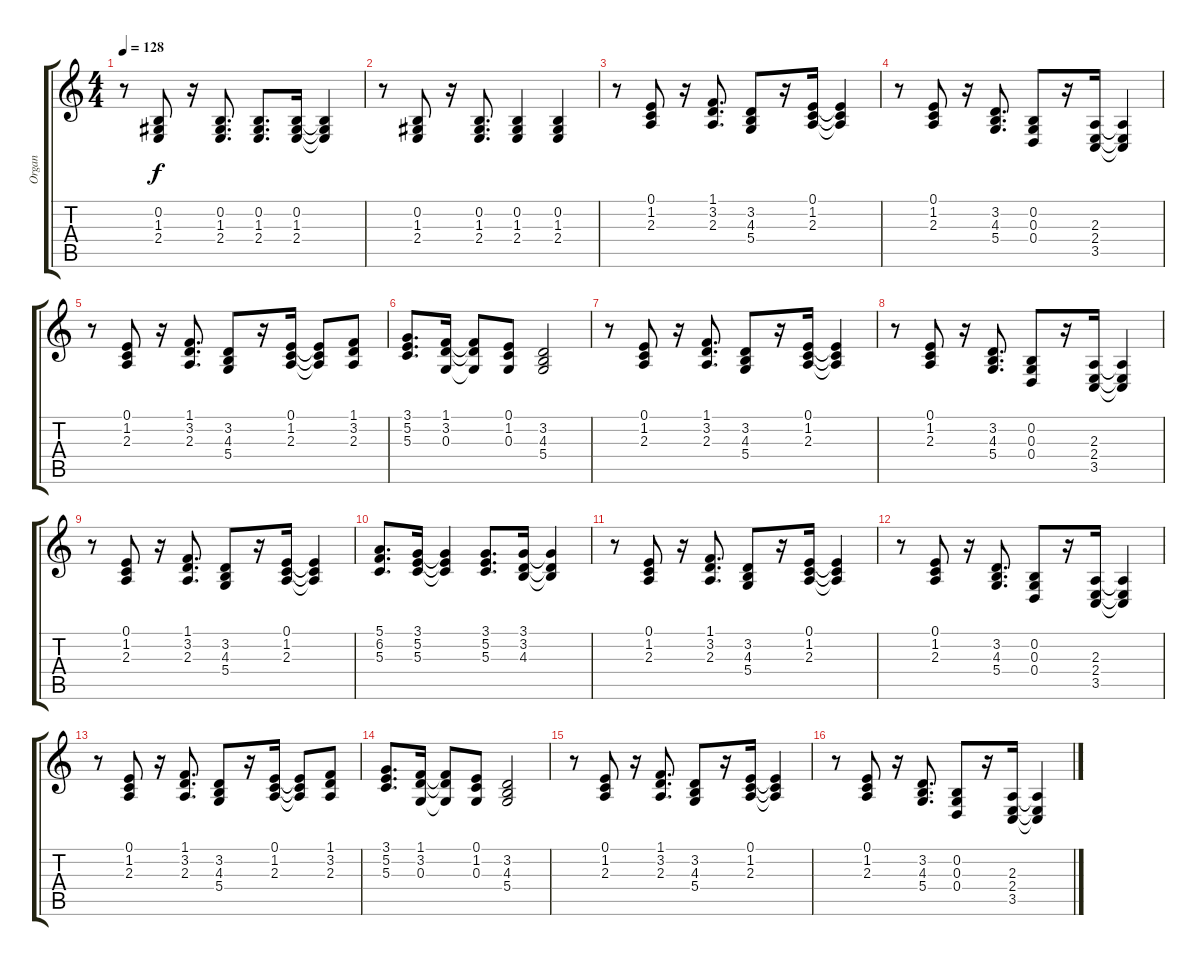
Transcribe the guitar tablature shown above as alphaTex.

\track ("Organ" "Organ") {instrument churchorgan}
\staff {score tabs}
\tuning (E4 B3 G3 D3 A2 E2) {hide}
\ts (4 4)
\tempo 128
\clef g2
\ks c
r.8{dy f} (0.2 1.3 2.4).8 r.16 (0.2 1.3 2.4).8{d} (0.2 1.3 2.4).8{d} (0.2 1.3 2.4).16 (0.2{t} 1.3{t} 2.4{t}).4 |
r.8 (0.2 1.3 2.4).8 r.16 (0.2 1.3 2.4).8{d} (0.2 1.3 2.4).4 (0.2 1.3 2.4).4 |
r.8 (0.1 1.2 2.3).8 r.16 (1.1 3.2 2.3).8{d} (3.2 4.3 5.4).8 r.16 (0.1 1.2 2.3).16 (0.1{t} 1.2{t} 2.3{t}).4 |
r.8 (0.1 1.2 2.3).8 r.16 (3.2 4.3 5.4).8{d} (0.2 0.3 0.4).8 r.16 (2.3 2.4 3.5).16 (2.3{t} 2.4{t} 3.5{t}).4 |
r.8 (0.1 1.2 2.3).8 r.16 (1.1 3.2 2.3).8{d} (3.2 4.3 5.4).8 r.16 (0.1 1.2 2.3).16 (0.1{t} 1.2{t} 2.3{t}).8 (1.1 3.2 2.3).8 |
(3.1 5.2 5.3).8{d} (1.1 3.2 0.3).16 (1.1{t} 3.2{t} 0.3{t}).8 (0.1 1.2 0.3).8 (3.2 4.3 5.4).2 |
r.8 (0.1 1.2 2.3).8 r.16 (1.1 3.2 2.3).8{d} (3.2 4.3 5.4).8 r.16 (0.1 1.2 2.3).16 (0.1{t} 1.2{t} 2.3{t}).4 |
r.8 (0.1 1.2 2.3).8 r.16 (3.2 4.3 5.4).8{d} (0.2 0.3 0.4).8 r.16 (2.3 2.4 3.5).16 (2.3{t} 2.4{t} 3.5{t}).4 |
r.8 (0.1 1.2 2.3).8 r.16 (1.1 3.2 2.3).8{d} (3.2 4.3 5.4).8 r.16 (0.1 1.2 2.3).16 (0.1{t} 1.2{t} 2.3{t}).4 |
(5.1 6.2 5.3).8{d} (3.1 5.2 5.3).16 (3.1{t} 5.2{t} 5.3{t}).4 (3.1 5.2 5.3).8{d} (3.1 3.2 4.3).16 (3.1{t} 3.2{t} 4.3{t}).4 |
r.8 (0.1 1.2 2.3).8 r.16 (1.1 3.2 2.3).8{d} (3.2 4.3 5.4).8 r.16 (0.1 1.2 2.3).16 (0.1{t} 1.2{t} 2.3{t}).4 |
r.8 (0.1 1.2 2.3).8 r.16 (3.2 4.3 5.4).8{d} (0.2 0.3 0.4).8 r.16 (2.3 2.4 3.5).16 (2.3{t} 2.4{t} 3.5{t}).4 |
r.8 (0.1 1.2 2.3).8 r.16 (1.1 3.2 2.3).8{d} (3.2 4.3 5.4).8 r.16 (0.1 1.2 2.3).16 (0.1{t} 1.2{t} 2.3{t}).8 (1.1 3.2 2.3).8 |
(3.1 5.2 5.3).8{d} (1.1 3.2 0.3).16 (1.1{t} 3.2{t} 0.3{t}).8 (0.1 1.2 0.3).8 (3.2 4.3 5.4).2 |
r.8 (0.1 1.2 2.3).8 r.16 (1.1 3.2 2.3).8{d} (3.2 4.3 5.4).8 r.16 (0.1 1.2 2.3).16 (0.1{t} 1.2{t} 2.3{t}).4 |
r.8 (0.1 1.2 2.3).8 r.16 (3.2 4.3 5.4).8{d} (0.2 0.3 0.4).8 r.16 (2.3 2.4 3.5).16 (2.3{t} 2.4{t} 3.5{t}).4
